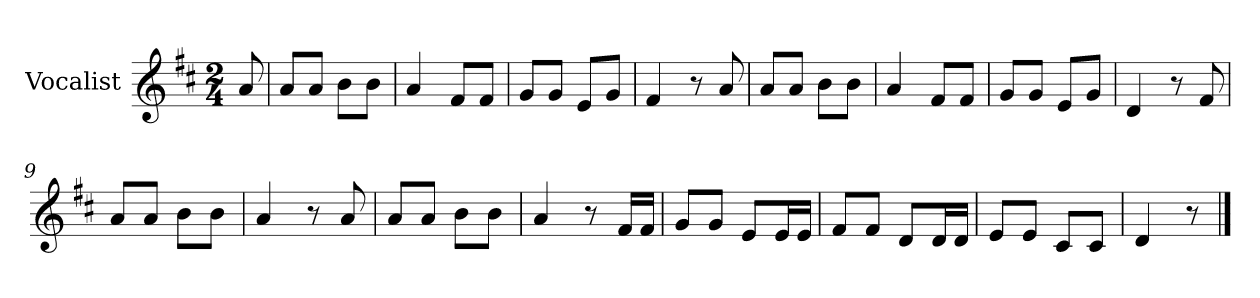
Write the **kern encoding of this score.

**kern
*part1
*staff1
*I"Vocalist
*k[f#c#]
*D:
*M2/4
=
8a
=1
8aL
8aJ
8bL
8bJ
=2
4a
8f#L
8f#J
=3
8gL
8gJ
8eL
8gJ
=4
4f#
8r
8a
=5
8aL
8aJ
8bL
8bJ
=6
4a
8f#L
8f#J
=7
8gL
8gJ
8eL
8gJ
=8
4d
8r
8f#
=9
8aL
8aJ
8bL
8bJ
=10
4a
8r
8a
=11
8aL
8aJ
8bL
8bJ
=12
4a
8r
16f#LL
16f#JJ
=13
8gL
8gJ
8eL
16eL
16eJJ
=14
8f#L
8f#J
8dL
16dL
16dJJ
=15
8eL
8eJ
8c#L
8c#J
=16
4d
8r
==
*-
